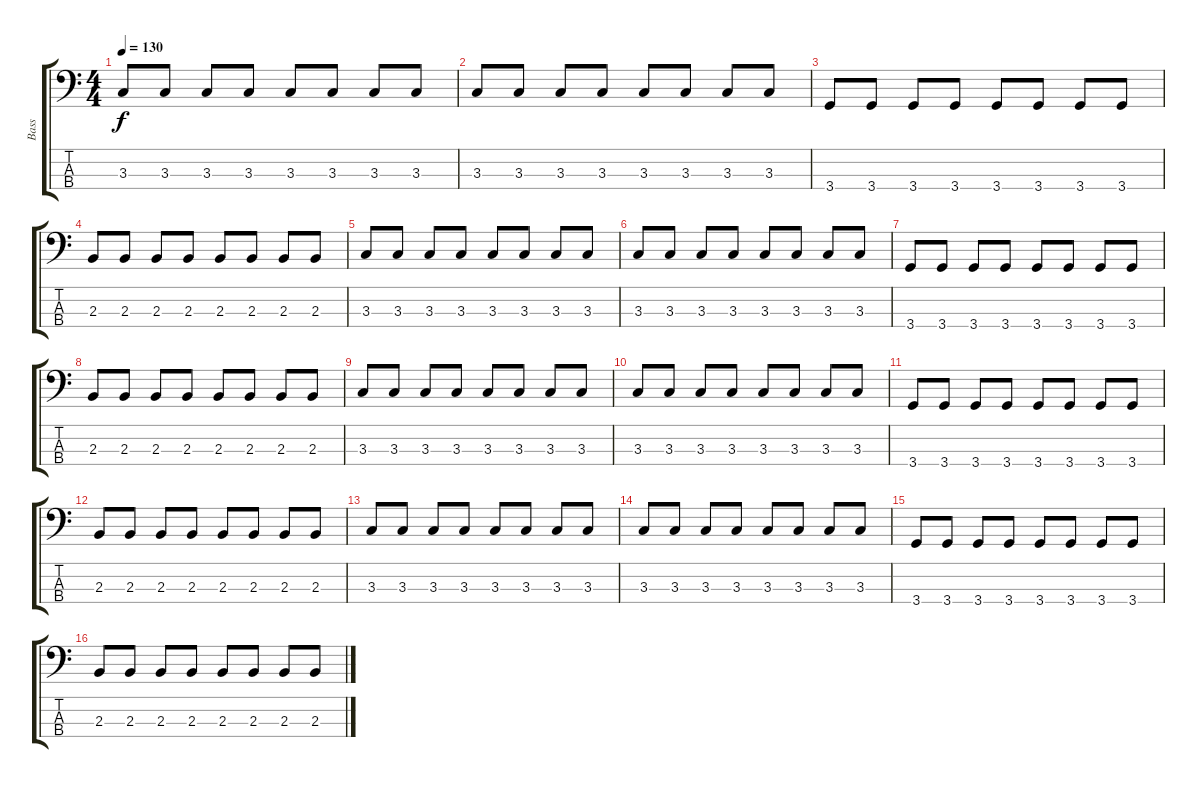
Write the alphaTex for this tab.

\track ("Bass" "Bass") {instrument electricbassfinger}
\staff {score tabs}
\tuning (G2 D2 A1 E1) {hide}
\ts (4 4)
\tempo 130
\clef f4
\ks c
3.3.8{dy f} 3.3.8 3.3.8 3.3.8 3.3.8 3.3.8 3.3.8 3.3.8 |
3.3.8 3.3.8 3.3.8 3.3.8 3.3.8 3.3.8 3.3.8 3.3.8 |
3.4.8 3.4.8 3.4.8 3.4.8 3.4.8 3.4.8 3.4.8 3.4.8 |
2.3.8 2.3.8 2.3.8 2.3.8 2.3.8 2.3.8 2.3.8 2.3.8 |
3.3.8 3.3.8 3.3.8 3.3.8 3.3.8 3.3.8 3.3.8 3.3.8 |
3.3.8 3.3.8 3.3.8 3.3.8 3.3.8 3.3.8 3.3.8 3.3.8 |
3.4.8 3.4.8 3.4.8 3.4.8 3.4.8 3.4.8 3.4.8 3.4.8 |
2.3.8 2.3.8 2.3.8 2.3.8 2.3.8 2.3.8 2.3.8 2.3.8 |
3.3.8 3.3.8 3.3.8 3.3.8 3.3.8 3.3.8 3.3.8 3.3.8 |
3.3.8 3.3.8 3.3.8 3.3.8 3.3.8 3.3.8 3.3.8 3.3.8 |
3.4.8 3.4.8 3.4.8 3.4.8 3.4.8 3.4.8 3.4.8 3.4.8 |
2.3.8 2.3.8 2.3.8 2.3.8 2.3.8 2.3.8 2.3.8 2.3.8 |
3.3.8 3.3.8 3.3.8 3.3.8 3.3.8 3.3.8 3.3.8 3.3.8 |
3.3.8 3.3.8 3.3.8 3.3.8 3.3.8 3.3.8 3.3.8 3.3.8 |
3.4.8 3.4.8 3.4.8 3.4.8 3.4.8 3.4.8 3.4.8 3.4.8 |
2.3.8 2.3.8 2.3.8 2.3.8 2.3.8 2.3.8 2.3.8 2.3.8
